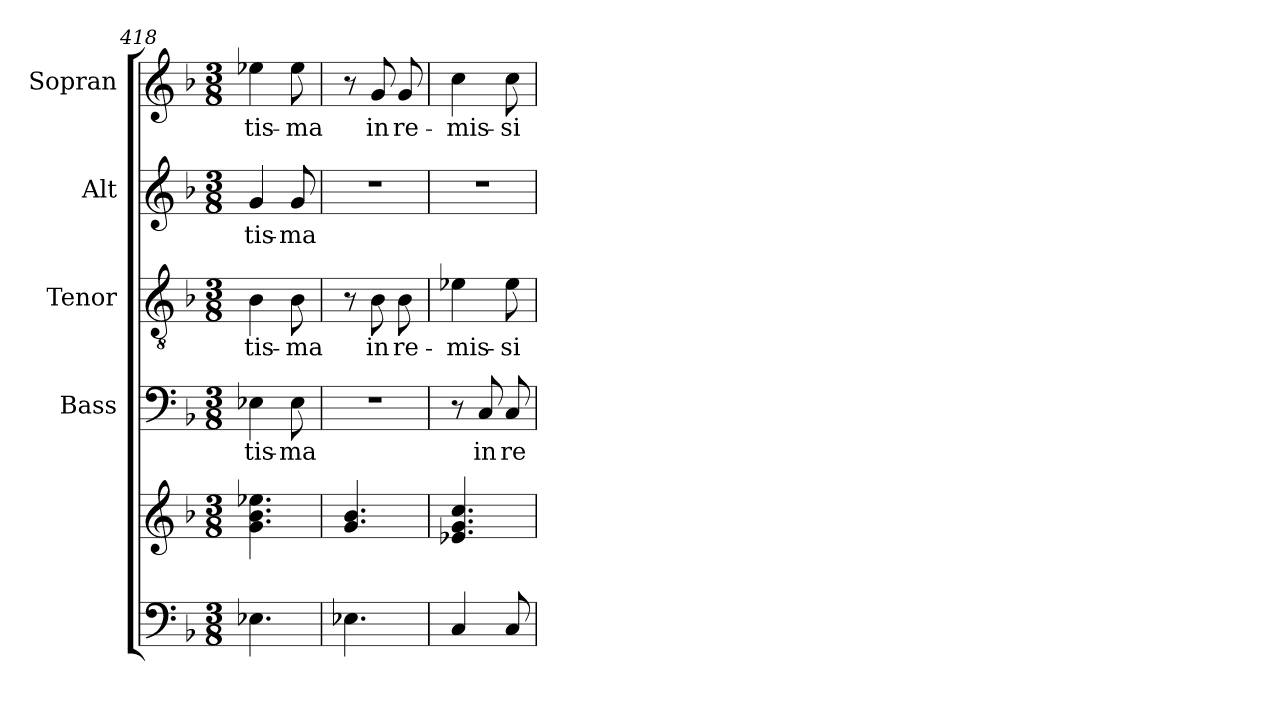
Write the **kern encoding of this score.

**kern	**kern	**kern	**text	**kern	**text	**kern	**text	**kern	**text
*part5	*part5	*part4	*part4	*part3	*part3	*part2	*part2	*part1	*part1
*staff6	*staff5	*staff4	*staff4	*staff3	*staff3	*staff2	*staff2	*staff1	*staff1
*	*	*I"Bass	*	*I"Tenor	*	*I"Alt	*	*I"Sopran	*
*	*	*I'B.	*	*I'T.	*	*I'A.	*	*I'S.	*
*clefF4	*clefG2	*clefF4	*	*clefGv2	*	*clefG2	*	*clefG2	*
*k[b-]	*k[b-]	*k[b-]	*	*k[b-]	*	*k[b-]	*	*k[b-]	*
*F:	*F:	*F:	*	*F:	*	*F:	*	*F:	*
*M3/8	*M3/8	*M3/8	*	*M3/8	*	*M3/8	*	*M3/8	*
=418	=418	=418	=418	=418	=418	=418	=418	=418	=418
!	!	!	!LO:LY:b	!	!LO:LY:b	!	!LO:LY:b	!	!LO:LY:b
4.E-X\	4.g\ 4.b-\ 4.ee-X\	4E-X\	-tis-	4B-\	-tis-	4g/	-tis-	4ee-X\	-tis-
!	!	!	!LO:LY:b	!	!LO:LY:b	!	!LO:LY:b	!	!LO:LY:b
.	.	8E-\	-ma	8B-\	-ma	8g/	-ma	8ee-\	-ma
=419	=419	=419	=419	=419	=419	=419	=419	=419	=419
4.E-X\	4.g/ 4.b-/	4.r	.	8r	.	4.r	.	8r	.
!	!	!	!	!	!LO:LY:b	!	!	!	!LO:LY:b
.	.	.	.	8B-\	in	.	.	8g/	in
!	!	!	!	!	!LO:LY:b	!	!	!	!LO:LY:b
.	.	.	.	8B-\	re-	.	.	8g/	re-
=420	=420	=420	=420	=420	=420	=420	=420	=420	=420
!	!	!	!	!	!LO:LY:b	!	!	!	!LO:LY:b
4C/	4.e-X/ 4.g/ 4.cc/	8r	.	4e-X\	-mis-	4.r	.	4cc\	-mis-
!	!	!	!LO:LY:b	!	!	!	!	!	!
.	.	8C/	in	.	.	.	.	.	.
!	!	!	!LO:LY:b	!	!LO:LY:b	!	!	!	!LO:LY:b
8C/	.	8C/	re-	8e-\	-si-	.	.	8cc\	-si-
=	=	=	=	=	=	=	=	=	=
*-	*-	*-	*-	*-	*-	*-	*-	*-	*-
